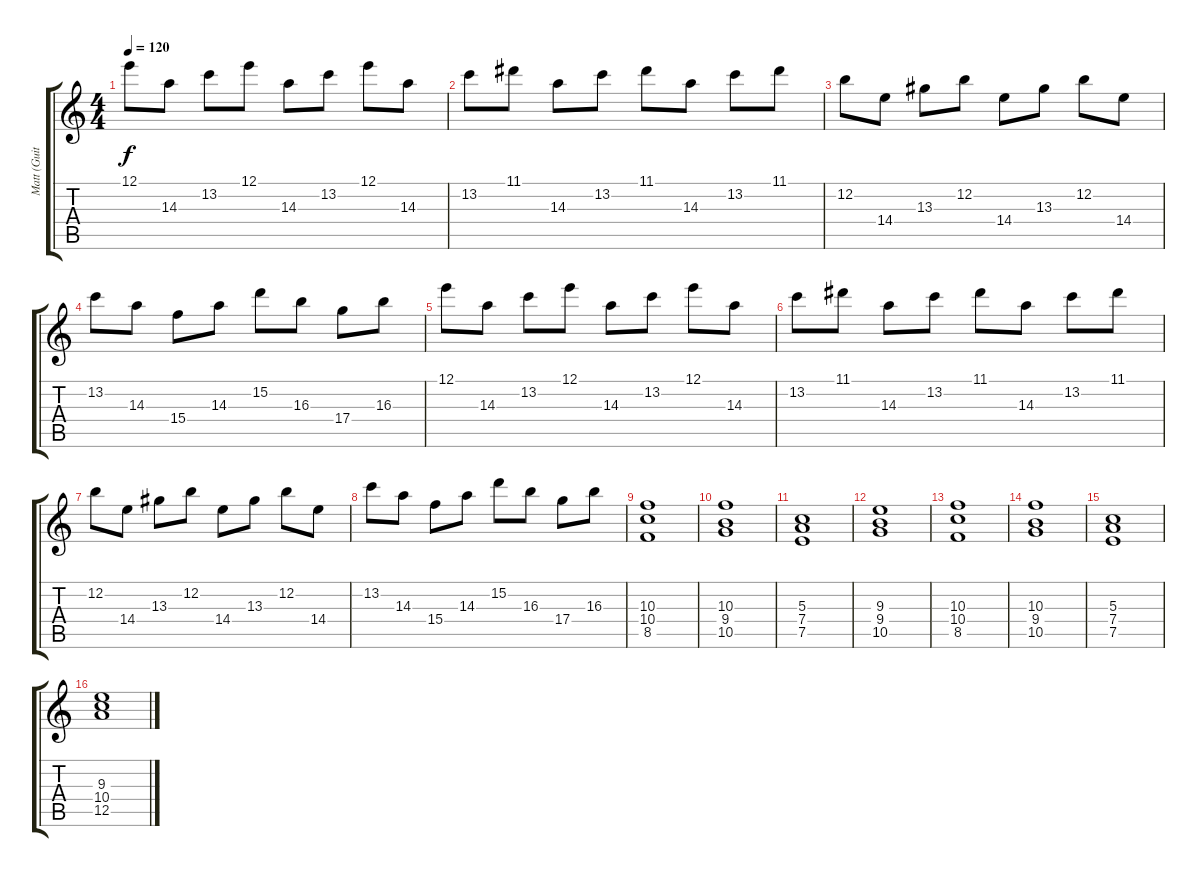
\track ("Matt (Guitar1)" "Matt (Guit") {instrument distortionguitar}
\staff {score tabs}
\tuning (E4 B3 G3 D3 A2 E2) {hide}
\ts (4 4)
\tempo 120
\clef g2
\ks c
12.1.8{dy f balance 8 instrument electricguitarclean} 14.3.8 13.2.8 12.1.8 14.3.8 13.2.8 12.1.8 14.3.8 |
13.2.8 11.1.8 14.3.8 13.2.8 11.1.8 14.3.8 13.2.8 11.1.8 |
12.2.8 14.4.8 13.3.8 12.2.8 14.4.8 13.3.8 12.2.8 14.4.8 |
13.2.8 14.3.8 15.4.8 14.3.8 15.2.8 16.3.8 17.4.8 16.3.8 |
12.1.8{instrument electricguitarclean} 14.3.8 13.2.8 12.1.8 14.3.8 13.2.8 12.1.8 14.3.8 |
13.2.8 11.1.8 14.3.8 13.2.8 11.1.8 14.3.8 13.2.8 11.1.8 |
12.2.8 14.4.8 13.3.8 12.2.8 14.4.8 13.3.8 12.2.8 14.4.8 |
13.2.8 14.3.8 15.4.8 14.3.8 15.2.8 16.3.8 17.4.8 16.3.8 |
(10.3 10.4 8.5).1{volume 12 balance 8 instrument distortionguitar} |
(10.3 9.4 10.5).1 |
(5.3 7.4 7.5).1 |
(9.3 9.4 10.5).1 |
(10.3 10.4 8.5).1 |
(10.3 9.4 10.5).1 |
(5.3 7.4 7.5).1 |
(9.3 10.4 12.5).1
